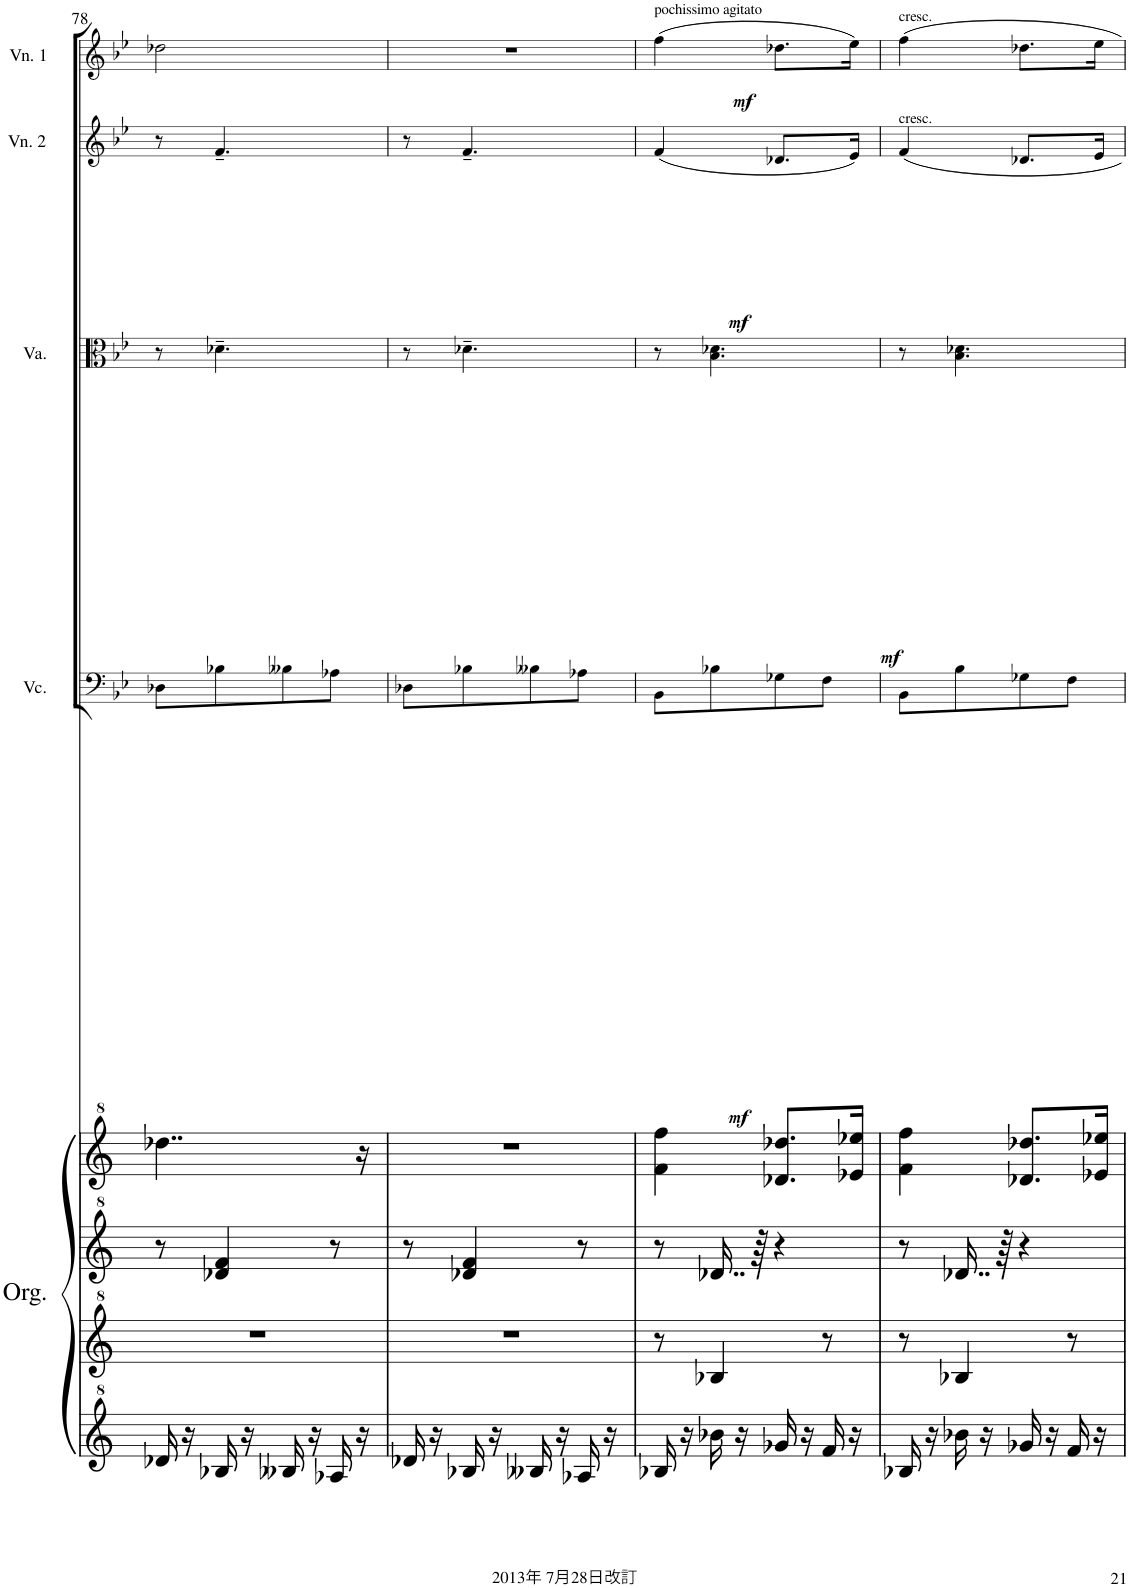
**kern	**kern	**kern	**kern	**kern	**dynam	**kern	**dynam	**kern	**dynam	**kern	**dynam
*part5	*part5	*part5	*part5	*part4	*part4	*part3	*part3	*part2	*part2	*part1	*part1
*staff8	*staff7	*staff6	*staff5	*staff4	*staff4	*staff3	*staff3	*staff2	*staff2	*staff1	*staff1
*I"Organetta      with  25 stops	*	*	*	*I"Violoncello	*	*I"Viola	*	*I"Violin 2	*	*I"Violin 1	*
*I'Org.	*	*	*	*I'Vc.	*	*I'Va.	*	*I'Vn. 2	*	*I'Vn. 1	*
!!LO:PB:g=z
*clefG^2	*clefG^2	*clefG^2	*clefG^2	*clefF4	*	*clefC3	*	*clefG2	*	*clefG2	*
*k[]	*k[]	*k[]	*k[]	*k[b-e-]	*	*k[b-e-]	*	*k[b-e-]	*	*k[b-e-]	*
*M2/4	*M2/4	*M2/4	*M2/4	*M2/4	*	*M2/4	*	*M2/4	*	*M2/4	*
=78	=78	=78	=78	=78	=78	=78	=78	=78	=78	=78	=78
16dd-X/	2r	8r	4..ddd-X\	8D-X\L	.	8r	.	8r	.	2dd-X\	.
16r	.	.	.	.	.	.	.	.	.	.	.
16b-X/	.	4dd-X/ 4ff/	.	8B-X\	.	4.d-X~\	.	4.f~/	.	.	.
16r	.	.	.	.	.	.	.	.	.	.	.
16b--X/	.	.	.	8B--X\	.	.	.	.	.	.	.
16r	.	.	.	.	.	.	.	.	.	.	.
16a-X/	.	8r	.	8A-X\J	.	.	.	.	.	.	.
16r	.	.	16r	.	.	.	.	.	.	.	.
=79	=79	=79	=79	=79	=79	=79	=79	=79	=79	=79	=79
16dd-X/	2r	8r	2r	8D-X\L	.	8r	.	8r	.	2r	.
16r	.	.	.	.	.	.	.	.	.	.	.
16b-X/	.	4dd-X/ 4ff/	.	8B-X\	.	4.d-X~\	.	4.f~/	.	.	.
16r	.	.	.	.	.	.	.	.	.	.	.
16b--X/	.	.	.	8B--X\	.	.	.	.	.	.	.
16r	.	.	.	.	.	.	.	.	.	.	.
16a-X/	.	8r	.	8A-X\J	.	.	.	.	.	.	.
16r	.	.	.	.	.	.	.	.	.	.	.
=80	=80	=80	=80	=80	=80	=80	=80	=80	=80	=80	=80
!	!	!	!	!	!	!	!	!	!	!LO:TX:a:t=pochissimo agitato	!
!	!	!	!	!	!LO:DY:b	!	!	!	!LO:DY:b	!	!LO:DY:b
16b-X/	8r	8r	4ff\ 4fff\	8BB-\L	mf	8r	.	(4f/	mf	(4ff\	mf
16r	.	.	.	.	.	.	.	.	.	.	.
!	!	!	!	!	!	!	!LO:DY:b	!	!	!	!
16bb-X\	4b-X/	16..dd-X/	.	8B-X\	.	4.B-\ 4.d-X\	mf	.	.	.	.
16r	.	.	.	.	.	.	.	.	.	.	.
.	.	64r	.	.	.	.	.	.	.	.	.
16gg-X/	.	4r	8.dd-X/ 8.ddd-X/L	8G-X\	.	.	.	8.d-X/L	.	8.dd-X\L	.
16r	.	.	.	.	.	.	.	.	.	.	.
16ff/	8r	.	.	8F\J	.	.	.	.	.	.	.
16r	.	.	16ee-X/ 16eee-X/Jk	.	.	.	.	16e-/Jk)	.	16ee-\Jk)	.
=81	=81	=81	=81	=81	=81	=81	=81	=81	=81	=81	=81
!	!	!	!	!	!	!	!	!	!	!LO:TX:a:t=cresc.	!
!	!	!	!	!	!	!	!	!LO:TX:a:t=cresc.	!	!	!
16b-X/	8r	8r	4ff\ 4fff\	8BB-\L	.	8r	.	4f/	.	4ff\	.
16r	.	.	.	.	.	.	.	.	.	.	.
16bb-X\	4b-X/	16..dd-X/	.	8B-\	.	4.B-\ 4.d-X\	.	.	.	.	.
16r	.	.	.	.	.	.	.	.	.	.	.
.	.	64r	.	.	.	.	.	.	.	.	.
16gg-X/	.	4r	8.dd-X/ 8.ddd-X/L	8G-X\	.	.	.	8.d-X/L	.	8.dd-X\L	.
16r	.	.	.	.	.	.	.	.	.	.	.
16ff/	8r	.	.	8F\J	.	.	.	.	.	.	.
16r	.	.	16ee-X/ 16eee-X/Jk	.	.	.	.	16e-/Jk	.	16ee-\Jk	.
=	=	=	=	=	=	=	=	=	=	=	=
*-	*-	*-	*-	*-	*-	*-	*-	*-	*-	*-	*-
